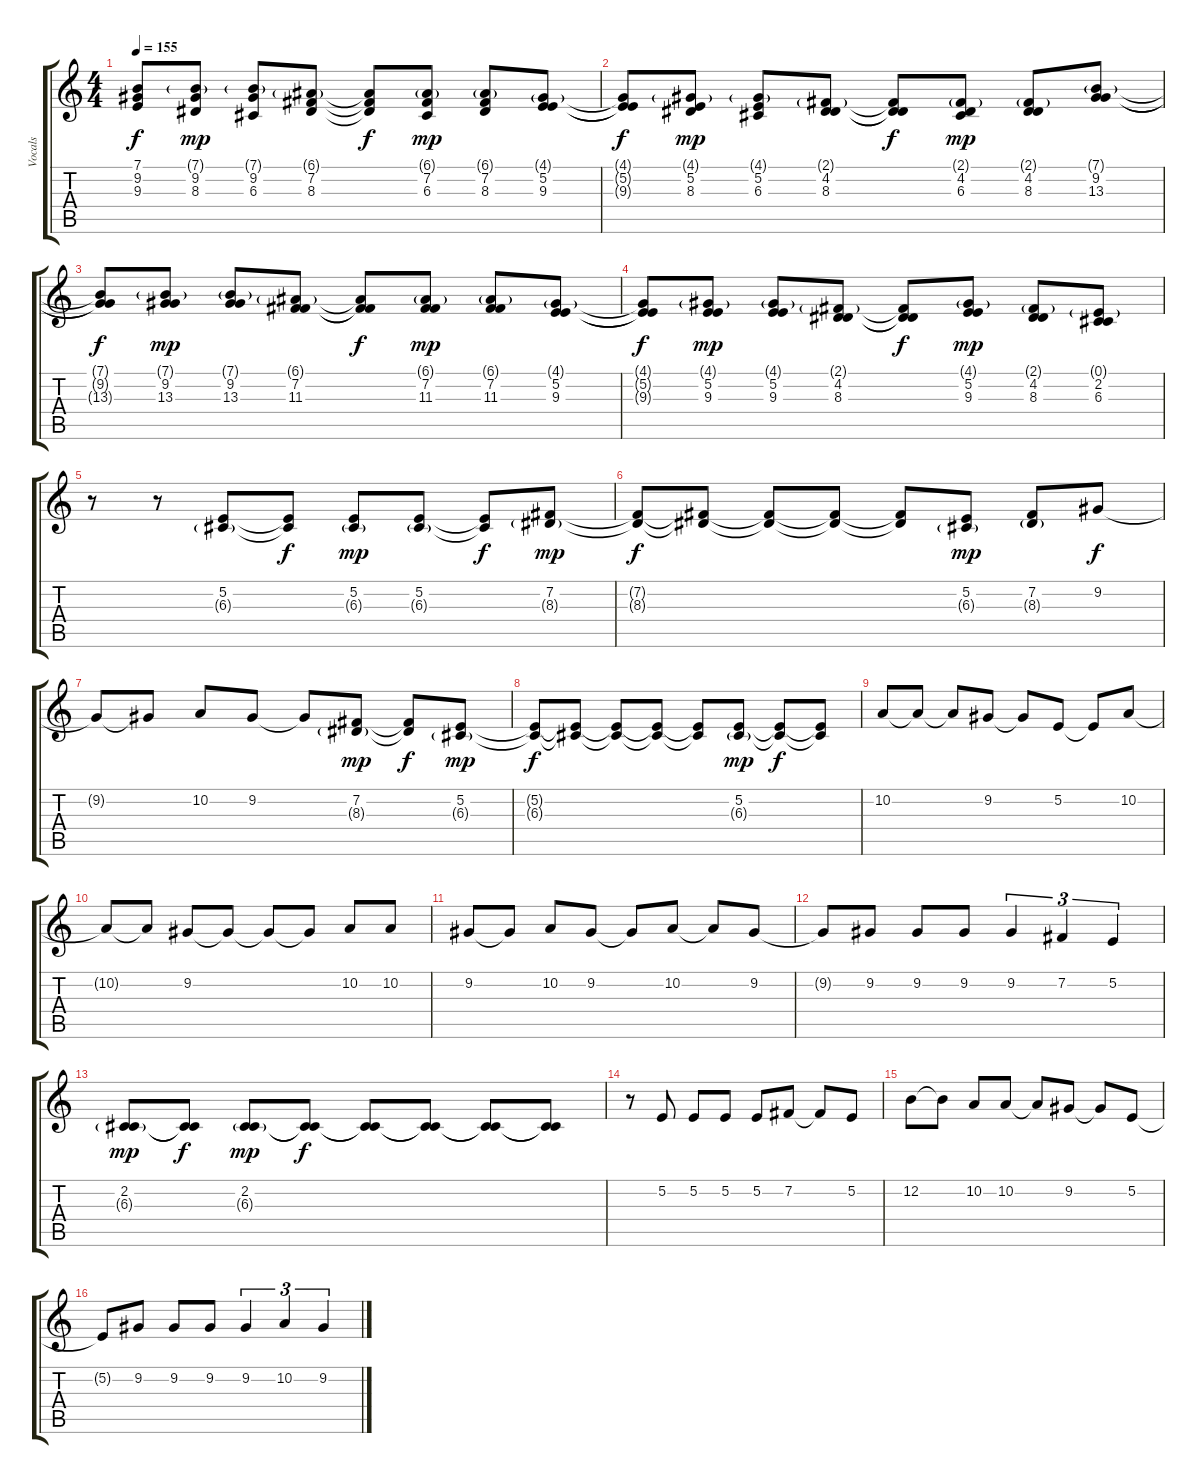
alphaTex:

\track ("Vocals" "Vocals") {instrument violin}
\staff {score tabs}
\tuning (E4 B3 G3 D3 A2 E2) {hide}
\ts (4 4)
\tempo 155
\clef g2
\ks c
(7.1{t} 9.2{t} 9.3{t}).8{dy f} (7.1{g} 9.2 8.3).8{dy mp} (7.1{g} 9.2 6.3).8 (6.1{g} 7.2 8.3).8 (6.1{t} 7.2{t} 8.3{t}).8{dy f} (6.1{g} 7.2 6.3).8{dy mp} (6.1{g} 7.2 8.3).8 (4.1{g} 5.2 9.3).8 |
(4.1{t} 5.2{t} 9.3{t}).8{dy f} (4.1{g} 5.2 8.3).8{dy mp} (4.1{g} 5.2 6.3).8 (2.1{g} 4.2 8.3).8 (2.1{t} 4.2{t} 8.3{t}).8{dy f} (2.1{g} 4.2 6.3).8{dy mp} (2.1{g} 4.2 8.3).8 (7.1{g} 9.2 13.3).8 |
(7.1{t} 9.2{t} 13.3{t}).8{dy f} (7.1{g} 9.2 13.3).8{dy mp} (7.1{g} 9.2 13.3).8 (6.1{g} 7.2 11.3).8 (6.1{t} 7.2{t} 11.3{t}).8{dy f} (6.1{g} 7.2 11.3).8{dy mp} (6.1{g} 7.2 11.3).8 (4.1{g} 5.2 9.3).8 |
(4.1{t} 5.2{t} 9.3{t}).8{dy f} (4.1{g} 5.2 9.3).8{dy mp} (4.1{g} 5.2 9.3).8 (2.1{g} 4.2 8.3).8 (2.1{t} 4.2{t} 8.3{t}).8{dy f} (4.1{g} 5.2 9.3).8{dy mp} (2.1{g} 4.2 8.3).8 (0.1{g} 2.2 6.3).8 |
r.8{volume 12} r.8 (5.2 6.3{g}).8 (5.2{t} 6.3{t}).8{dy f} (5.2 6.3{g}).8{dy mp} (5.2 6.3{g}).8 (5.2{t} 6.3{t}).8{dy f} (7.2 8.3{g}).8{dy mp} |
(7.2{t} 8.3{t}).8{dy f} (7.2{t} 8.3{t}).8 (7.2{t} 8.3{t}).8 (7.2{t} 8.3{t}).8 (7.2{t} 8.3{t}).8 (5.2 6.3{g}).8{dy mp} (7.2 8.3{g}).8 9.2.8{dy f} |
9.2{t}.8 9.2{t}.8 10.2.8 9.2.8 9.2{t}.8 (7.2 8.3{g}).8{dy mp} (7.2{t} 8.3{t}).8{dy f} (5.2 6.3{g}).8{dy mp} |
(5.2{t} 6.3{t}).8{dy f} (5.2{t} 6.3{t}).8 (5.2{t} 6.3{t}).8 (5.2{t} 6.3{t}).8 (5.2{t} 6.3{t}).8 (5.2 6.3{g}).8{dy mp} (5.2{t} 6.3{t}).8{dy f} (5.2{t} 6.3{t}).8 |
10.2.8 10.2{t}.8 10.2{t}.8 9.2.8 9.2{t}.8 5.2.8 5.2{t}.8 10.2.8 |
10.2{t}.8 10.2{t}.8 9.2.8 9.2{t}.8 9.2{t}.8 9.2{t}.8 10.2.8 10.2.8 |
9.2.8 9.2{t}.8 10.2.8 9.2.8 9.2{t}.8 10.2.8 10.2{t}.8 9.2.8 |
9.2{t}.8 9.2.8 9.2.8 9.2.8 9.2.4{tu (3 2)} 7.2.4{tu (3 2)} 5.2.4{tu (3 2)} |
(2.2 6.3{g}).8{dy mp volume 15} (2.2{t} 6.3{t}).8{dy f} (2.2 6.3{g}).8{dy mp} (2.2{t} 6.3{t}).8{dy f} (2.2{t} 6.3{t}).8 (2.2{t} 6.3{t}).8 (2.2{t} 6.3{t}).8 (2.2{t} 6.3{t}).8 |
r.8 5.2.8 5.2.8 5.2.8 5.2.8 7.2.8 7.2{t}.8 5.2.8 |
12.2.8 12.2{t}.8 10.2.8 10.2.8 10.2{t}.8 9.2.8 9.2{t}.8 5.2.8 |
5.2{t}.8 9.2.8 9.2.8 9.2.8 9.2.4{tu (3 2)} 10.2.4{tu (3 2)} 9.2.4{tu (3 2)}
